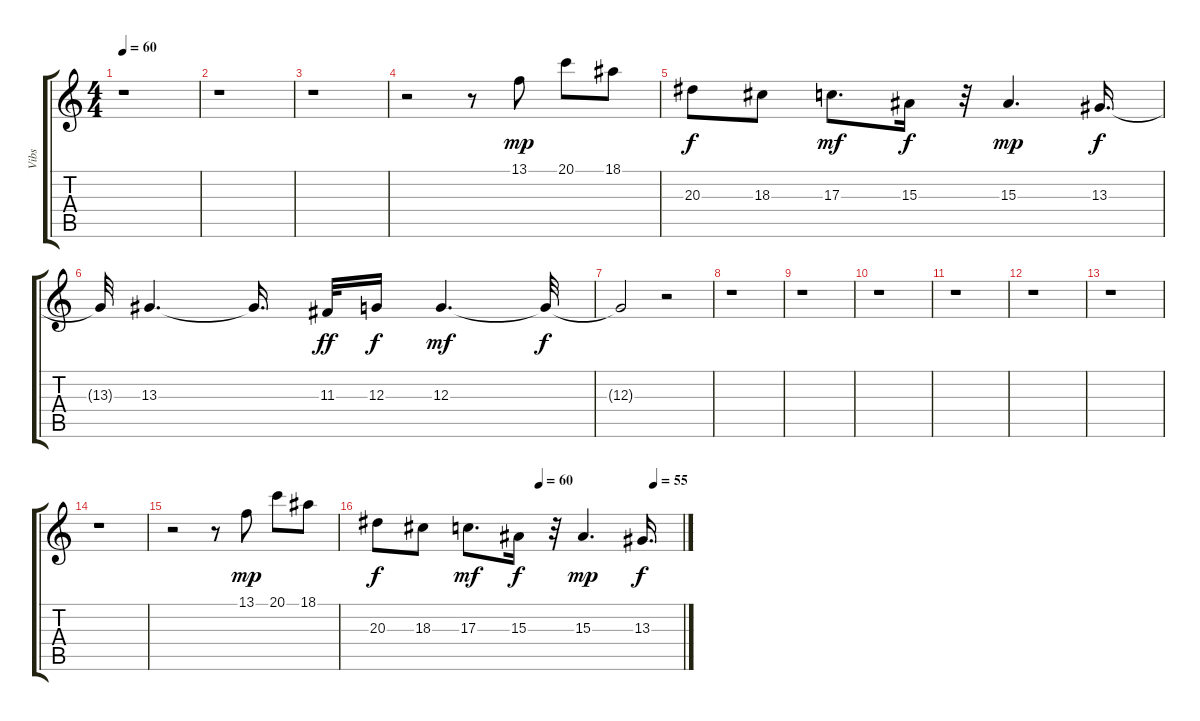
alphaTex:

\track ("Vibs" "Vibs") {instrument vibraphone}
\staff {score tabs}
\tuning (E4 B3 G3 D3 A2 E2) {hide}
\ts (4 4)
\tempo 60
\clef g2
\ks c
r.1{dy f} |
r.1 |
r.1 |
r.2 r.8 13.1.8{dy mp} 20.1.8 18.1.8 |
20.3.8{dy f} 18.3.8 17.3.8{d dy mf} 15.3.16{dy f} r.32 15.3.4{d dy mp} 13.3.16{d dy f} |
13.3{t}.32 13.3.4{d} 13.3{t}.16{d} 11.3.32{dy ff} 12.3.16{dy f} 12.3.4{d dy mf} 12.3{t}.32{dy f} |
12.3{t}.2 r.2 |
r.1 |
r.1 |
r.1 |
r.1 |
r.1 |
r.1 |
r.1 |
r.2 r.8 13.1.8{dy mp} 20.1.8 18.1.8 |
\tempo (60 0.53125)
\tempo (55 0.90625)
20.3.8{dy f} 18.3.8 17.3.8{d dy mf} 15.3.16{dy f} r.32 15.3.4{d dy mp} 13.3.16{d dy f}
